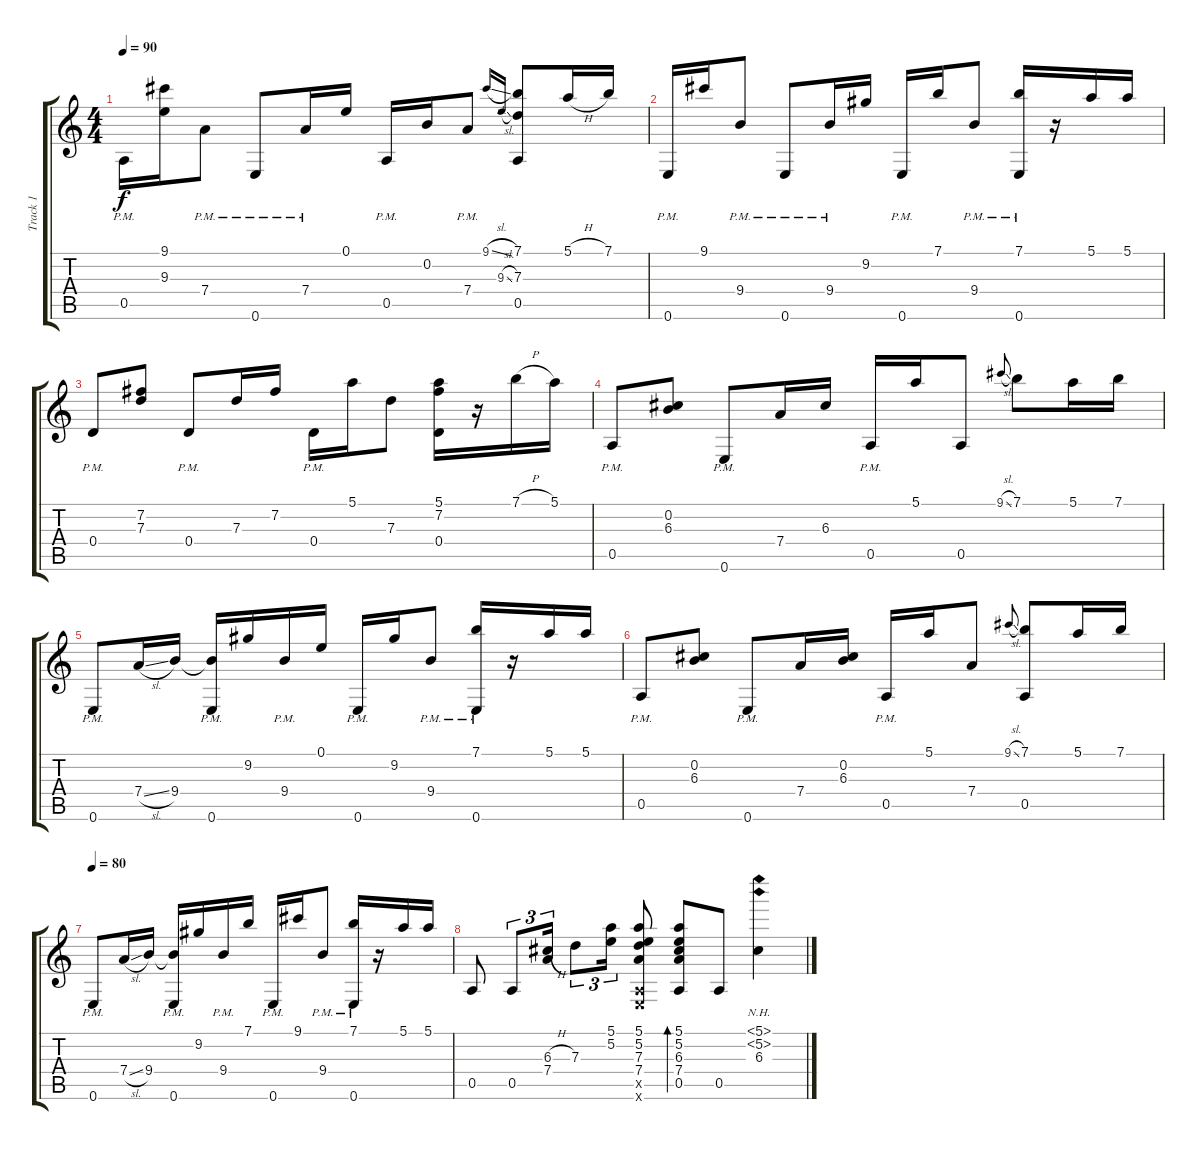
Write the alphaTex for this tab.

\track ("Track 1" "Track 1") {instrument acousticguitarsteel}
\staff {score tabs}
\tuning (E4 B3 G3 D3 A2 E2) {hide}
\ts (4 4)
\tempo 90
\clef g2
\ks c
0.5{pm}.16{dy f} (9.1 9.3).16 7.4{pm}.8 0.6{pm}.8 7.4{pm}.16 0.1.16 0.5{pm}.16 0.2.16 7.4{pm}.8 9.1{sl}.16{gr onbeat} 9.3{sl}.16{gr onbeat} (7.1 7.3 0.5).8 5.1{h}.16 7.1.16 |
0.6{pm}.16 9.1.16 9.4{pm}.8 0.6{pm}.8 9.4{pm}.16 9.2.16 0.6{pm}.16 7.1.16 9.4{pm}.8 (7.1 0.6{pm}).16 r.16 5.1.16 5.1.16 |
0.4{pm}.8 (7.2 7.3).8 0.4{pm}.8 7.3.16 7.2.16 0.4{pm}.16 5.1.16 7.3.8 (5.1 7.2 0.4).16 r.16 7.1{h}.16 5.1.16 |
0.5{pm}.8 (0.2 6.3).8 0.6{pm}.8 7.4.16 6.3.16 0.5{pm}.16 5.1.16 0.5.8 9.1{sl}.8{gr onbeat} 7.1.8 5.1.16 7.1.16 |
0.6{pm}.8 7.4{sl}.16 9.4.16 (9.4{t} 0.6{pm}).16 9.2.16 9.4{pm}.16 0.1.16 0.6{pm}.16 9.2.16 9.4{pm}.8 (7.1 0.6{pm}).16 r.16 5.1.16 5.1.16 |
0.5{pm}.8 (0.2 6.3).8 0.6{pm}.8 7.4.16 (0.2 6.3).16 0.5{pm}.16 5.1.16 7.4.8 9.1{sl}.8{gr onbeat} (7.1 0.5).8 5.1.16 7.1.16 |
\tempo 80
0.6{pm}.8 7.4{sl}.16 9.4.16 (9.4{t} 0.6{pm}).16 9.2.16 9.4{pm}.16 7.1.16 0.6{pm}.16 9.1.16 9.4{pm}.8 (7.1 0.6{pm}).16 r.16 5.1.16 5.1.16 |
0.5.8 0.5.8{tu (3 2)} (6.3{h} 7.4).16{tu (3 2)} 7.3.8{tu (3 2)} (5.1 5.2).16{tu (3 2)} (5.1 5.2 7.3 7.4 0.5{x} 0.6{x}).8 (5.1 5.2 6.3 7.4 0.5).8{bd 120} 0.5.8 (5.1{nh} 5.2{nh} 6.3).4
